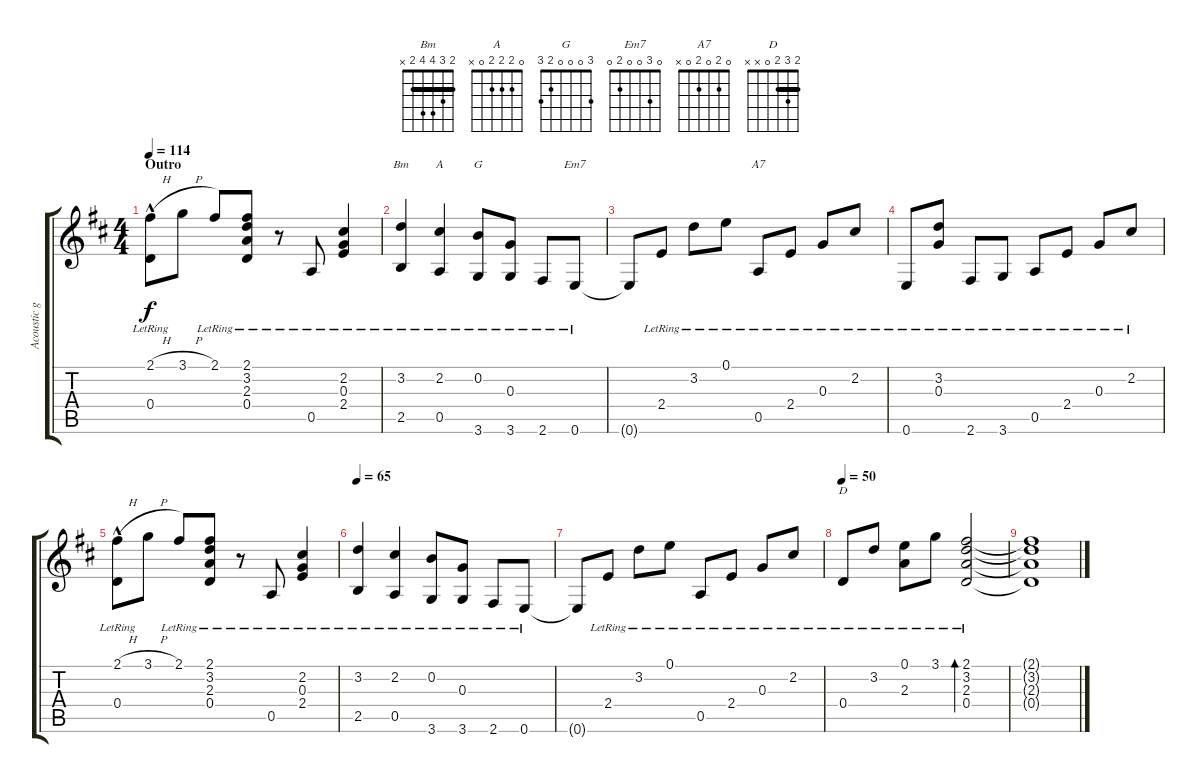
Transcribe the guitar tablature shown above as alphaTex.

\track ("Acoustic guitar - Ralph McTell" "Acoustic g") {instrument acousticguitarsteel}
\staff {score tabs}
\tuning (E4 B3 G3 D3 A2 E2) {hide}
\chord ("Bm" 2 3 4 4 2 x) {barre 2}
\chord ("A" 0 2 2 2 0 x)
\chord ("G" 3 0 0 0 2 3)
\chord ("Em7" 0 3 0 0 2 0)
\chord ("A7" 0 2 0 2 0 x)
\chord ("D" 2 3 2 0 x x) {barre 2}
\ts (4 4)
\section ("" "Outro")
\tempo 114
\clef g2
\ks d
(2.1{h} 0.4{hac lr}).8{dy f} 3.1{h}.8 2.1{lr}.8 (2.1{lr} 3.2{lr} 2.3{lr} 0.4{lr}).8 r.8 0.5{lr}.8 (2.2{lr} 0.3{lr} 2.4{lr}).4 |
(3.2{lr} 2.5{lr}).4{ch "Bm"} (2.2{lr} 0.5{lr}).4{ch "A"} (0.2{lr} 3.6{lr}).8{ch "G"} (0.3{lr} 3.6{lr}).8 2.6{lr}.8 0.6{lr}.8{ch "Em7"} |
0.6{t}.8 2.4{lr}.8 3.2{lr}.8 0.1{lr}.8 0.5{lr}.8{ch "A7"} 2.4{lr}.8 0.3{lr}.8 2.2{lr}.8 |
0.6{lr}.8 (3.2{lr} 0.3{lr}).8 2.6{lr}.8 3.6{lr}.8 0.5{lr}.8 2.4{lr}.8 0.3{lr}.8 2.2{lr}.8 |
(2.1{h} 0.4{hac lr}).8 3.1{h}.8 2.1{lr}.8 (2.1{lr} 3.2{lr} 2.3{lr} 0.4{lr}).8 r.8 0.5{lr}.8 (2.2{lr} 0.3{lr} 2.4{lr}).4 |
\tempo 65
(3.2{lr} 2.5{lr}).4 (2.2{lr} 0.5{lr}).4 (0.2{lr} 3.6{lr}).8 (0.3{lr} 3.6{lr}).8 2.6{lr}.8 0.6{lr}.8 |
0.6{t}.8 2.4{lr}.8 3.2{lr}.8 0.1{lr}.8 0.5{lr}.8 2.4{lr}.8 0.3{lr}.8 2.2{lr}.8 |
\tempo 50
0.4{lr}.8{ch "D"} 3.2{lr}.8 (0.1{lr} 2.3{lr}).8 3.1{lr}.8 (2.1{lr} 3.2{lr} 2.3{lr} 0.4{lr}).2{bd 240 volume 0} |
(2.1{t} 3.2{t} 2.3{t} 0.4{t}).1
